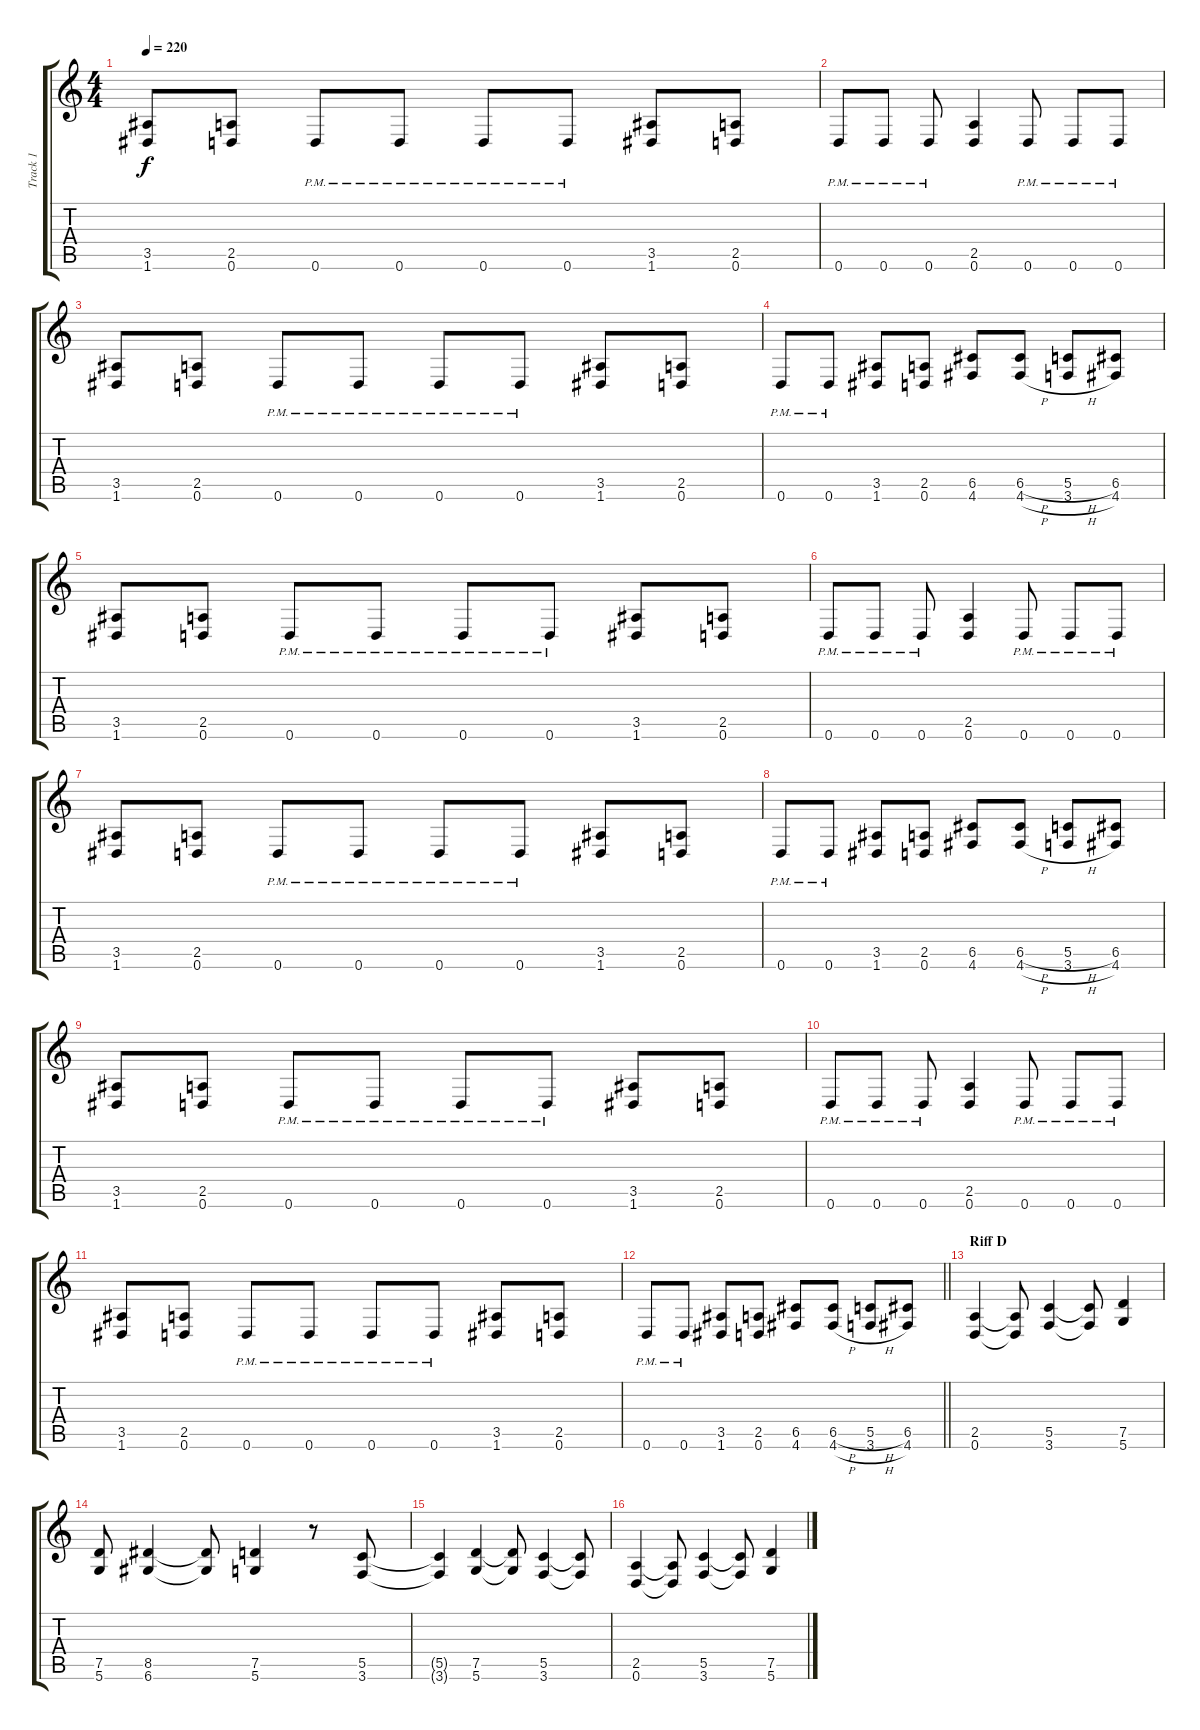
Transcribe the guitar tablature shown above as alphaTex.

\track ("Track 1" "Track 1") {instrument distortionguitar}
\staff {score tabs}
\tuning (D4 A3 F3 C3 G2 D2) {hide}
\ts (4 4)
\tempo 220
\clef g2
\ks c
(3.5 1.6).8{dy f} (2.5 0.6).8 0.6{pm}.8 0.6{pm}.8 0.6{pm}.8 0.6{pm}.8 (3.5 1.6).8 (2.5 0.6).8 |
0.6{pm}.8 0.6{pm}.8 0.6{pm}.8 (2.5 0.6).4 0.6{pm}.8 0.6{pm}.8 0.6{pm}.8 |
(3.5 1.6).8 (2.5 0.6).8 0.6{pm}.8 0.6{pm}.8 0.6{pm}.8 0.6{pm}.8 (3.5 1.6).8 (2.5 0.6).8 |
0.6{pm}.8 0.6{pm}.8 (3.5 1.6).8 (2.5 0.6).8 (6.5 4.6).8 (6.5{h} 4.6{h}).8 (5.5{h} 3.6{h}).8 (6.5 4.6).8 |
(3.5 1.6).8 (2.5 0.6).8 0.6{pm}.8 0.6{pm}.8 0.6{pm}.8 0.6{pm}.8 (3.5 1.6).8 (2.5 0.6).8 |
0.6{pm}.8 0.6{pm}.8 0.6{pm}.8 (2.5 0.6).4 0.6{pm}.8 0.6{pm}.8 0.6{pm}.8 |
(3.5 1.6).8 (2.5 0.6).8 0.6{pm}.8 0.6{pm}.8 0.6{pm}.8 0.6{pm}.8 (3.5 1.6).8 (2.5 0.6).8 |
0.6{pm}.8 0.6{pm}.8 (3.5 1.6).8 (2.5 0.6).8 (6.5 4.6).8 (6.5{h} 4.6{h}).8 (5.5{h} 3.6{h}).8 (6.5 4.6).8 |
(3.5 1.6).8 (2.5 0.6).8 0.6{pm}.8 0.6{pm}.8 0.6{pm}.8 0.6{pm}.8 (3.5 1.6).8 (2.5 0.6).8 |
0.6{pm}.8 0.6{pm}.8 0.6{pm}.8 (2.5 0.6).4 0.6{pm}.8 0.6{pm}.8 0.6{pm}.8 |
(3.5 1.6).8 (2.5 0.6).8 0.6{pm}.8 0.6{pm}.8 0.6{pm}.8 0.6{pm}.8 (3.5 1.6).8 (2.5 0.6).8 |
\barLineRight lightlight
0.6{pm}.8 0.6{pm}.8 (3.5 1.6).8 (2.5 0.6).8 (6.5 4.6).8 (6.5{h} 4.6{h}).8 (5.5{h} 3.6{h}).8 (6.5 4.6).8 |
\section ("" "Riff D")
(2.5 0.6).4 (2.5{t} 0.6{t}).8 (5.5 3.6).4 (5.5{t} 3.6{t}).8 (7.5 5.6).4 |
(7.5 5.6).8 (8.5 6.6).4 (8.5{t} 6.6{t}).8 (7.5 5.6).4 r.8 (5.5 3.6).8 |
(5.5{t} 3.6{t}).4 (7.5 5.6).4 (7.5{t} 5.6{t}).8 (5.5 3.6).4 (5.5{t} 3.6{t}).8 |
(2.5 0.6).4 (2.5{t} 0.6{t}).8 (5.5 3.6).4 (5.5{t} 3.6{t}).8 (7.5 5.6).4
